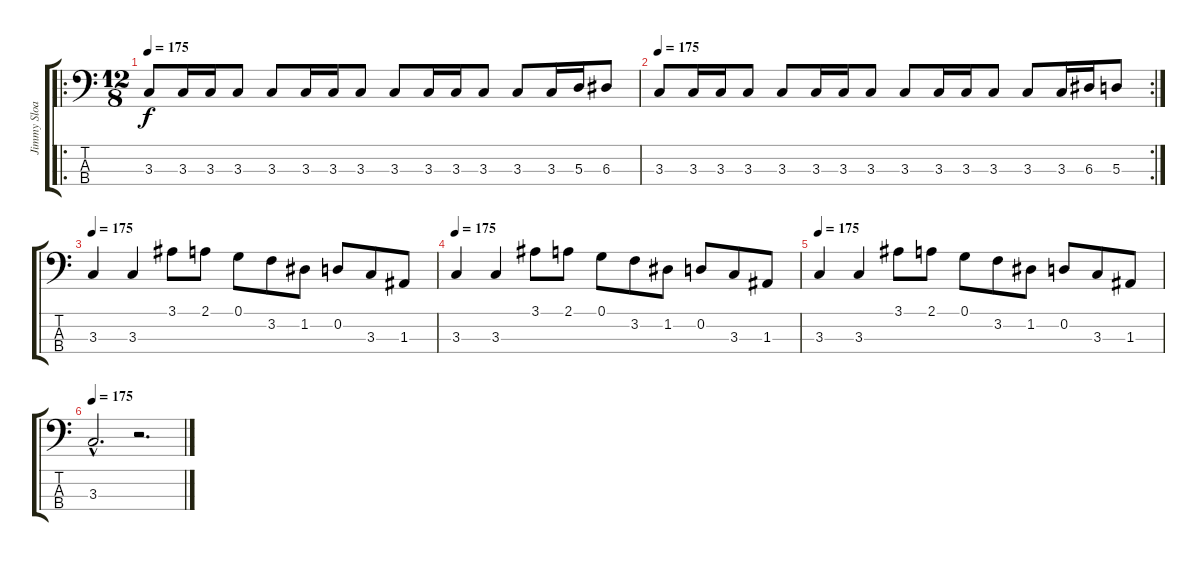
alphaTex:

\track ("Jimmy Sloas" "Jimmy Sloa") {instrument electricbasspick}
\staff {score tabs}
\tuning (G2 D2 A1 E1) {hide}
\ro
\ts (12 8)
\tempo 175
\clef f4
\ks c
3.3.8{dy f} 3.3.16 3.3.16 3.3.8 3.3.8 3.3.16 3.3.16 3.3.8 3.3.8 3.3.16 3.3.16 3.3.8 3.3.8 3.3.16 5.3.16 6.3.8 |
\rc 2
\tempo 175
3.3.8 3.3.16 3.3.16 3.3.8 3.3.8 3.3.16 3.3.16 3.3.8 3.3.8 3.3.16 3.3.16 3.3.8 3.3.8 3.3.16 6.3.16 5.3.8 |
\tempo 175
3.3.4 3.3.4 3.1.8 2.1.8 0.1.8 3.2.8 1.2.8 0.2.8 3.3.8 1.3.8 |
\tempo 175
3.3.4 3.3.4 3.1.8 2.1.8 0.1.8 3.2.8 1.2.8 0.2.8 3.3.8 1.3.8 |
\tempo 175
3.3.4 3.3.4 3.1.8 2.1.8 0.1.8 3.2.8 1.2.8 0.2.8 3.3.8 1.3.8 |
\tempo 175
3.3{hac}.2{d} r.2{d}
